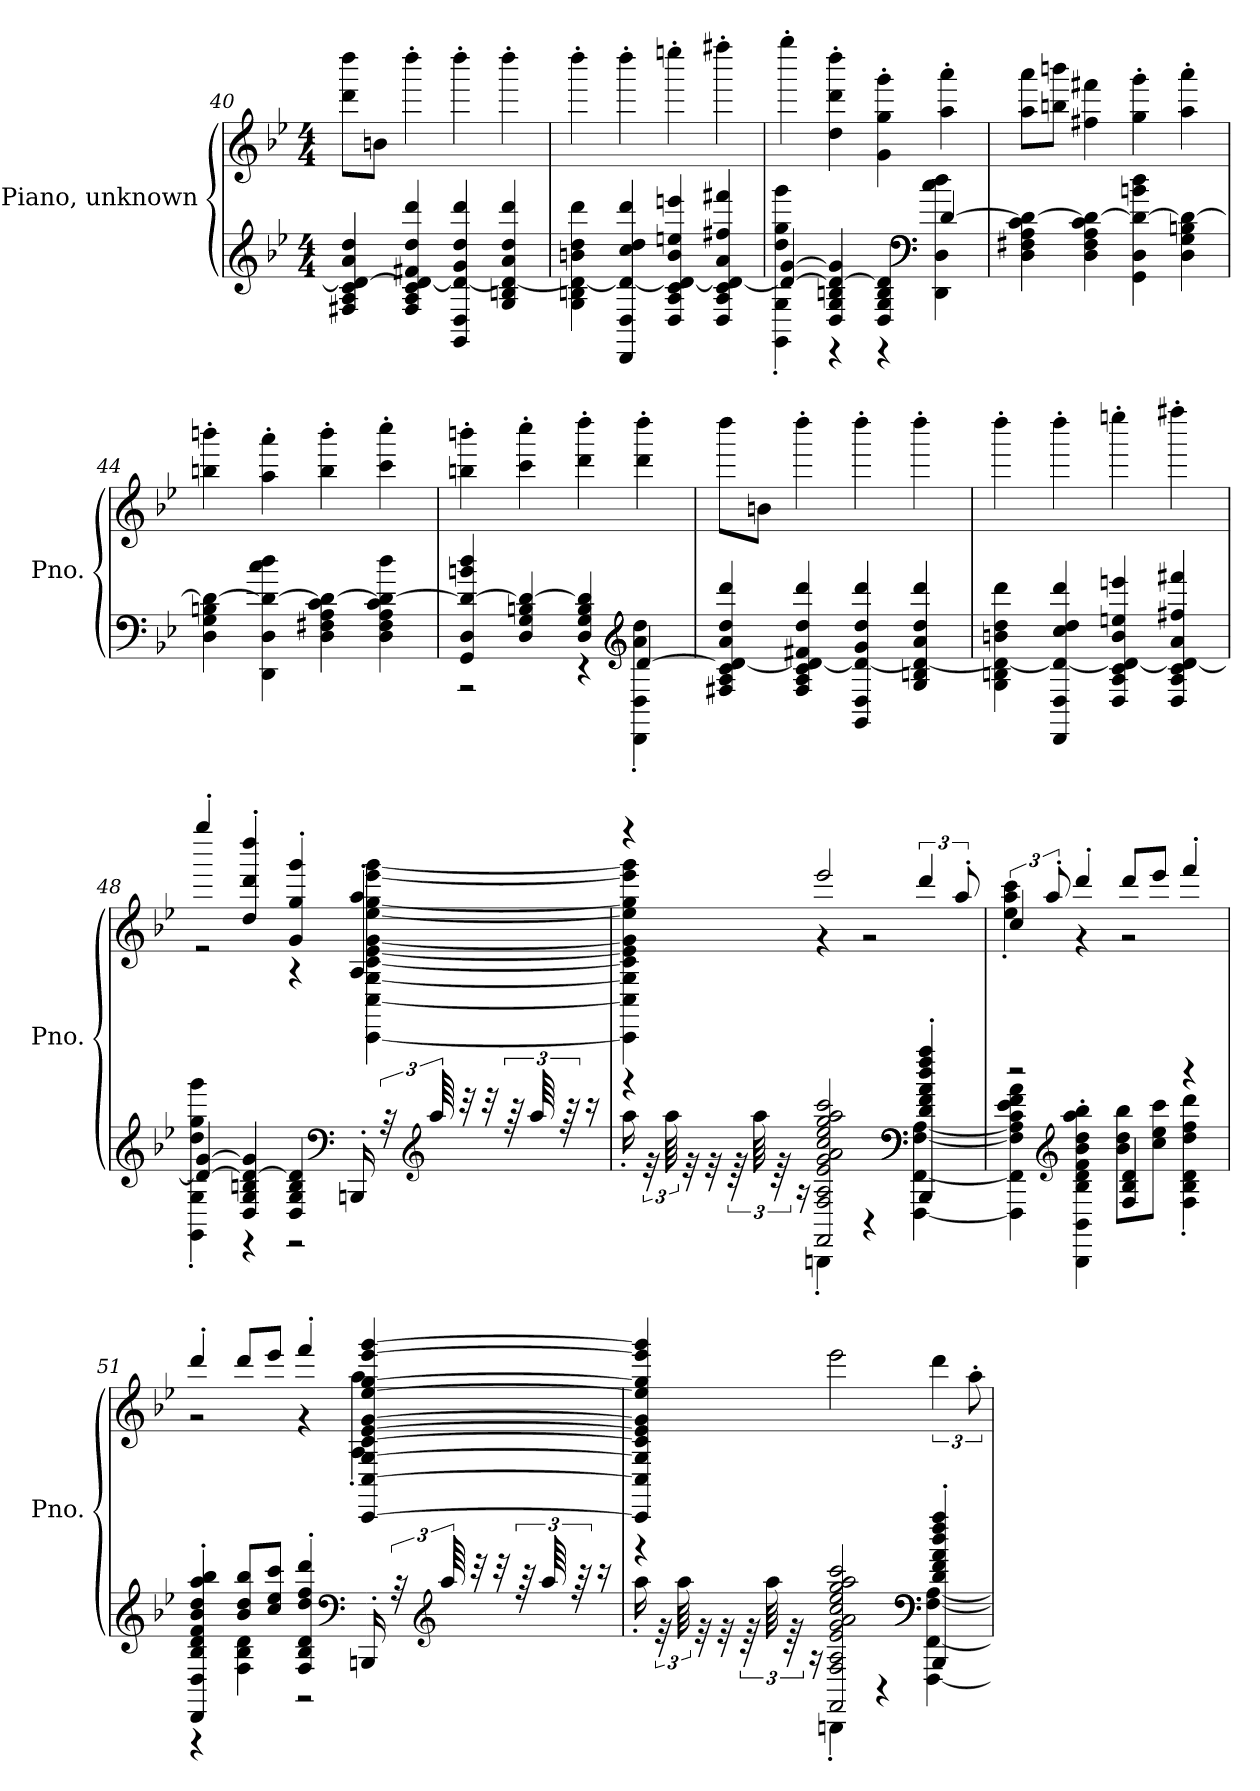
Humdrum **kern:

**kern	**kern
*part1	*part1
*staff2	*staff1
*I"Piano, unknown	*
*I'Pno.	*
*clefG2	*clefG2
*k[b-e-]	*k[b-e-]
*M4/4	*M4/4
=40	=40
4F#X/ 4A/ 4c/ 4d/_ 4a/ 4dd/	8ddd\ 8dddd\L
.	8bn\J
4F#/ 4A/ 4c/ 4d/_ 4f#X/ 4dd/ 4ddd/	4dddd'\
4GG/ 4D/ 4d/_ 4g/ 4dd/ 4ddd/	4dddd'\
4G/ 4Bn/ 4d/_ 4a/ 4dd/ 4ddd/	4dddd'\
=41	=41
4G\ 4Bn\ 4d\_ 4bn\ 4dd\ 4ddd\	4dddd'\
4DD/ 4D/ 4d/_ 4cc/ 4dd/ 4ddd/	4dddd'\
4D/ 4A/ 4c/ 4d/_ 4b/ 4een/ 4eeen/	4eeeen'\
4D/ 4A/ 4c/ 4d/_ 4a/ 4ff#X/ 4fff#X/	4ffff#X'\
=42	=42
*^	*
4d/_ [4g/	4GG\' 4G\' 4dd\' 4gg\' 4ggg\'	4gggg'\
4D/ 4G/ 4Bn/ 4d/_ 4g/]	4r	4dd\' 4ddd\' 4dddd\'
4D/ 4G/ 4B/ 4d/]	4r	4g\' 4gg\' 4ggg\'
*clefF4	*	*
[4d/	4DD\ 4D\ 4cc\ 4dd\	4aa\' 4aaa\'
*v	*v	*
!!LO:LB:g=z
=43	=43
4D\ 4F#X\ 4A\ 4c\ 4d\_	8aa\ 8aaa\L
.	8bbn\ 8bbbn\J
4D\ 4F#\ 4A\ 4c\ 4d\_	4ff#X\ 4fff#X\
4GG\ 4D\ 4d\_ 4bn\ 4dd\	4gg\' 4ggg\'
4D\ 4G\ 4Bn\ 4d\_	4aa\' 4aaa\'
=44	=44
4D\ 4G\ 4Bn\ 4d\_	4bbn\' 4bbbn\'
4DD\ 4D\ 4d\_ 4cc\ 4dd\	4aa\' 4aaa\'
4D\ 4F#X\ 4A\ 4c\ 4d\_	4bb\' 4bbb\'
4D\ 4F#\ 4A\ 4c\ 4d\_ 4dd\	4ccc\' 4cccc\'
=45	=45
*^	*
4GG/ 4D/ 4d/_ 4bn/ 4dd/	2r	4bbn\' 4bbbn\'
4D/ 4G/ 4Bn/ 4d/_	.	4ccc\' 4cccc\'
4D/ 4G/ 4B/ 4d/]	4r	4ddd\' 4dddd\'
*clefG2	*	*
[4d/	4DD\' 4D\' 4a\' 4dd\'	4ddd\' 4dddd\'
*v	*v	*
=46	=46
4F#X/ 4A/ 4c/ 4d/_ 4a/ 4dd/ 4ddd/	8dddd\L
.	8bn\J
4F#/ 4A/ 4c/ 4d/_ 4f#X/ 4dd/ 4ddd/	4dddd'\
4GG/ 4D/ 4d/_ 4g/ 4dd/ 4ddd/	4dddd'\
4G/ 4Bn/ 4d/_ 4a/ 4dd/ 4ddd/	4dddd'\
!!LO:LB:g=z
=47	=47
4G\ 4Bn\ 4d\_ 4bn\ 4dd\ 4ddd\	4dddd'\
4DD/ 4D/ 4d/_ 4cc/ 4dd/ 4ddd/	4dddd'\
4D/ 4A/ 4c/ 4d/_ 4b/ 4een/ 4eeen/	4eeeen'\
4D/ 4A/ 4c/ 4d/_ 4a/ 4ff#X/ 4fff#X/	4ffff#X'\
=48	=48
*^	*^
4d/_ [4g/	4GG\' 4G\' 4dd\' 4gg\' 4ggg\'	4gggg'/	2r
4D/ 4G/ 4Bn/ 4d/_ 4g/]	4r	4dd/' 4ddd/' 4dddd/'	.
4D/ 4G/ 4B/ 4d/]	2r	4g/' 4gg/' 4ggg/'	4r
*clefF4	*	*	*
16BBBn'/	.	4A/' 4aa/'	[4CC\ [4C\ [4G\ [4c\ [4e-\ [4g\ [4ee-\ [4gg\ [4eee-\ [4ggg\
48r	.	.	.
*clefG2	*	*	*
96aa/	.	.	.
32r	.	.	.
32r	.	.	.
96r	.	.	.
96aa/	.	.	.
96r	.	.	.
16r	.	.	.
!!LO:PB:g=z	!!
=49	=49	=49	=49
4r	16aa'\	4r	4CC\] 4C\] 4G\] 4c\] 4e-\] 4g\] 4ee-\] 4gg\] 4eee-\] 4ggg\]
.	48r	.	.
.	96aa\	.	.
.	32r	.	.
.	32r	.	.
.	96r	.	.
.	96aa\	.	.
.	96r	.	.
.	16r	.	.
2FF/ 2F/ 2A/ 2e-/ 2g/ 2a/ 2cc/ 2ee-/ 2gg/ 2aa/ 2ccc/	4BBBn'\	2eee-/	4r
.	4r	.	2r
*clefF4	*	*	*
4BBB/' 4d/' 4f/' 4a/' 4dd/' 4ff/' 4aa/'	[4FFF\ [4FF\ [4F\ [4A\	6ddd/	.
.	.	12aa'/	.
=50	=50	=50	=50
2r	4FFF\] 4FF\] 4F\] 4A\] 4c\ 4e-\ 4f\ 4a\	6cc/	4ee-\' 4aa\' 4ccc\'
.	.	12aa'/	.
*clefG2	*	*	*
.	4BBB-\' 4BB-\' 4B-\' 4d\' 4f\' 4b-\' 4dd\' 4aa\' 4bb-\'	4ddd'/	4r
4F/ 4B-/ 4d/	8b-\ 8dd\ 8bb-\L	8ddd/L	2r
.	8cc\ 8ee-\ 8ccc\J	8eee-/J	.
4r	4F\' 4B-\' 4d\' 4dd\' 4ff\' 4ddd\'	4fff'/	.
!!LO:LB:g=z	!!
=51	=51	=51	=51
4DD/' 4D/' 4B-/' 4d/' 4f/' 4b-/' 4dd/' 4aa/' 4bb-/'	4r	4ddd'/	2r
8b-/ 8dd/ 8bb-/L	4F\ 4B-\ 4d\	8ddd/L	.
8cc/ 8ee-/ 8ccc/J	.	8eee-/J	.
4F/' 4B-/' 4d/' 4dd/' 4ff/' 4ddd/'	2r	4fff'/	4r
*clefF4	*	*	*
16BBBn'/	.	[4CC/ [4C/ [4G/ [4c/ [4e-/ [4g/ [4ee-/ [4gg/ [4eee-/ [4ggg/	4A\' 4aa\'
48r	.	.	.
*clefG2	*	*	*
96aa/	.	.	.
32r	.	.	.
32r	.	.	.
96r	.	.	.
96aa/	.	.	.
96r	.	.	.
16r	.	.	.
*	*	*v	*v
=52	=52	=52
4r	16aa'\	4CC/] 4C/] 4G/] 4c/] 4e-/] 4g/] 4ee-/] 4gg/] 4eee-/] 4ggg/]
.	48r	.
.	96aa\	.
.	32r	.
.	32r	.
.	96r	.
.	96aa\	.
.	96r	.
.	16r	.
2FF/ 2F/ 2A/ 2e-/ 2g/ 2a/ 2cc/ 2ee-/ 2gg/ 2aa/ 2ccc/	4BBBn'\	2eee-\
.	4r	.
*clefF4	*	*
4BBB/' 4d/' 4f/' 4a/' 4dd/' 4ff/' 4aa/'	[4FFF\ [4FF\ [4F\ [4A\	6ddd\
.	.	12aa'\
*v	*v	*
=	=
*-	*-
